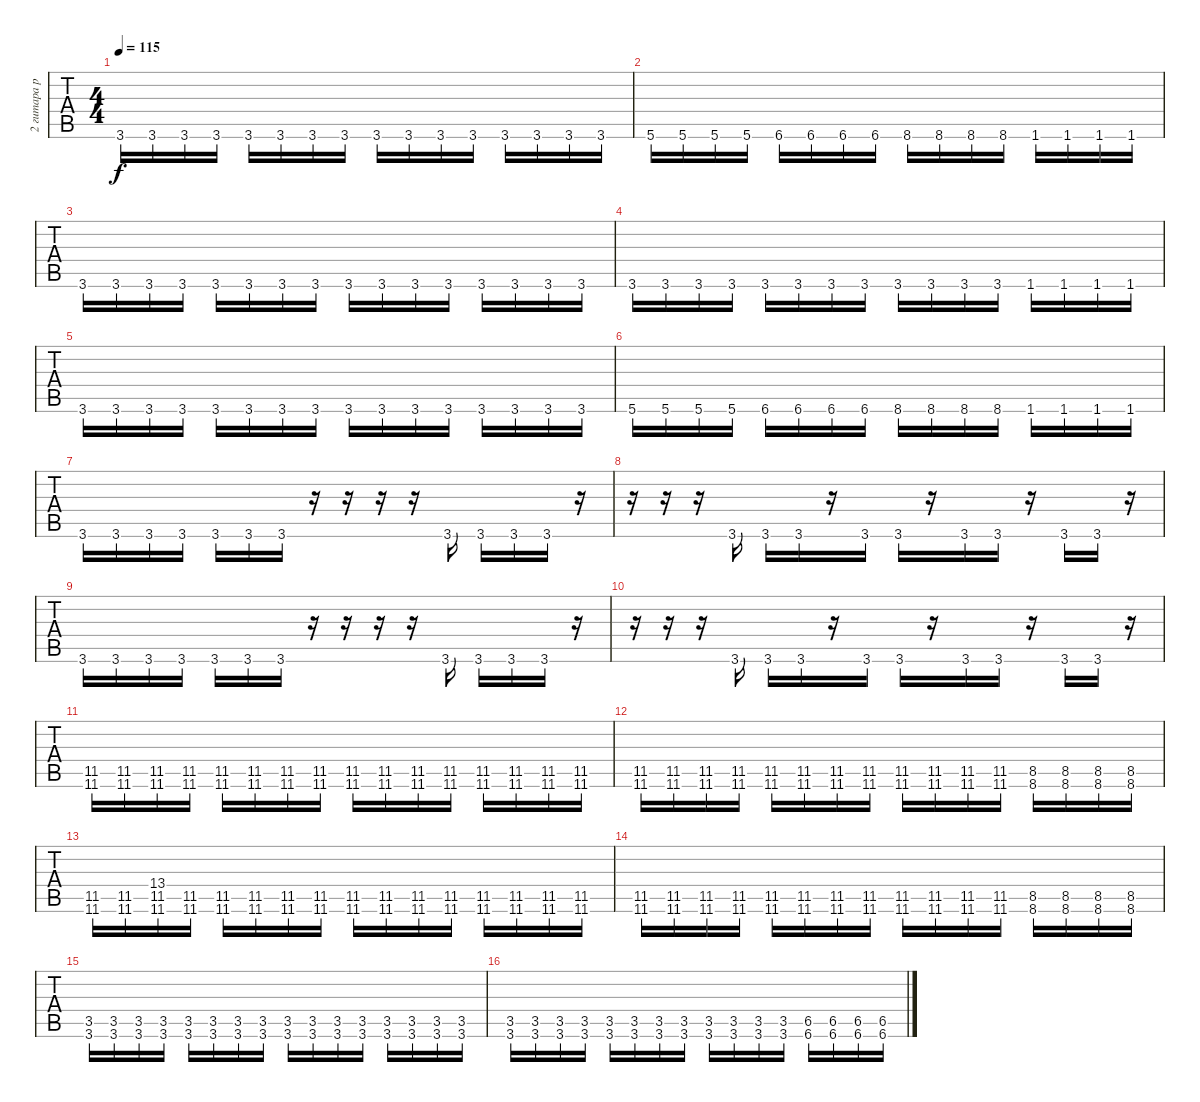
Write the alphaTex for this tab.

\track ("2 гитара ритм дист" "2 гитара р") {instrument distortionguitar}
\staff {tabs}
\tuning (Eb4 Bb3 Gb3 Db3 Ab2 Db2) {hide}
\ts (4 4)
\tempo 115
\clef g2
\ks c
3.6.16{dy f} 3.6.16 3.6.16 3.6.16 3.6.16 3.6.16 3.6.16 3.6.16 3.6.16 3.6.16 3.6.16 3.6.16 3.6.16 3.6.16 3.6.16 3.6.16 |
5.6.16 5.6.16 5.6.16 5.6.16 6.6.16 6.6.16 6.6.16 6.6.16 8.6.16 8.6.16 8.6.16 8.6.16 1.6.16 1.6.16 1.6.16 1.6.16 |
3.6.16 3.6.16 3.6.16 3.6.16 3.6.16 3.6.16 3.6.16 3.6.16 3.6.16 3.6.16 3.6.16 3.6.16 3.6.16 3.6.16 3.6.16 3.6.16 |
3.6.16 3.6.16 3.6.16 3.6.16 3.6.16 3.6.16 3.6.16 3.6.16 3.6.16 3.6.16 3.6.16 3.6.16 1.6.16 1.6.16 1.6.16 1.6.16 |
3.6.16 3.6.16 3.6.16 3.6.16 3.6.16 3.6.16 3.6.16 3.6.16 3.6.16 3.6.16 3.6.16 3.6.16 3.6.16 3.6.16 3.6.16 3.6.16 |
5.6.16 5.6.16 5.6.16 5.6.16 6.6.16 6.6.16 6.6.16 6.6.16 8.6.16 8.6.16 8.6.16 8.6.16 1.6.16 1.6.16 1.6.16 1.6.16 |
3.6.16 3.6.16 3.6.16 3.6.16 3.6.16 3.6.16 3.6.16 r.16 r.16 r.16 r.16 3.6.16 3.6.16 3.6.16 3.6.16 r.16 |
r.16 r.16 r.16 3.6.16 3.6.16 3.6.16 r.16 3.6.16 3.6.16 r.16 3.6.16 3.6.16 r.16 3.6.16 3.6.16 r.16 |
3.6.16 3.6.16 3.6.16 3.6.16 3.6.16 3.6.16 3.6.16 r.16 r.16 r.16 r.16 3.6.16 3.6.16 3.6.16 3.6.16 r.16 |
r.16 r.16 r.16 3.6.16 3.6.16 3.6.16 r.16 3.6.16 3.6.16 r.16 3.6.16 3.6.16 r.16 3.6.16 3.6.16 r.16 |
(11.5 11.6).16 (11.5 11.6).16 (11.5 11.6).16 (11.5 11.6).16 (11.5 11.6).16 (11.5 11.6).16 (11.5 11.6).16 (11.5 11.6).16 (11.5 11.6).16 (11.5 11.6).16 (11.5 11.6).16 (11.5 11.6).16 (11.5 11.6).16 (11.5 11.6).16 (11.5 11.6).16 (11.5 11.6).16 |
(11.5 11.6).16 (11.5 11.6).16 (11.5 11.6).16 (11.5 11.6).16 (11.5 11.6).16 (11.5 11.6).16 (11.5 11.6).16 (11.5 11.6).16 (11.5 11.6).16 (11.5 11.6).16 (11.5 11.6).16 (11.5 11.6).16 (8.5 8.6).16 (8.5 8.6).16 (8.5 8.6).16 (8.5 8.6).16 |
(11.5 11.6).16 (11.5 11.6).16 (13.4 11.5 11.6).16 (11.5 11.6).16 (11.5 11.6).16 (11.5 11.6).16 (11.5 11.6).16 (11.5 11.6).16 (11.5 11.6).16 (11.5 11.6).16 (11.5 11.6).16 (11.5 11.6).16 (11.5 11.6).16 (11.5 11.6).16 (11.5 11.6).16 (11.5 11.6).16 |
(11.5 11.6).16 (11.5 11.6).16 (11.5 11.6).16 (11.5 11.6).16 (11.5 11.6).16 (11.5 11.6).16 (11.5 11.6).16 (11.5 11.6).16 (11.5 11.6).16 (11.5 11.6).16 (11.5 11.6).16 (11.5 11.6).16 (8.5 8.6).16 (8.5 8.6).16 (8.5 8.6).16 (8.5 8.6).16 |
(3.5 3.6).16 (3.5 3.6).16 (3.5 3.6).16 (3.5 3.6).16 (3.5 3.6).16 (3.5 3.6).16 (3.5 3.6).16 (3.5 3.6).16 (3.5 3.6).16 (3.5 3.6).16 (3.5 3.6).16 (3.5 3.6).16 (3.5 3.6).16 (3.5 3.6).16 (3.5 3.6).16 (3.5 3.6).16 |
(3.5 3.6).16 (3.5 3.6).16 (3.5 3.6).16 (3.5 3.6).16 (3.5 3.6).16 (3.5 3.6).16 (3.5 3.6).16 (3.5 3.6).16 (3.5 3.6).16 (3.5 3.6).16 (3.5 3.6).16 (3.5 3.6).16 (6.5 6.6).16 (6.5 6.6).16 (6.5 6.6).16 (6.5 6.6).16
